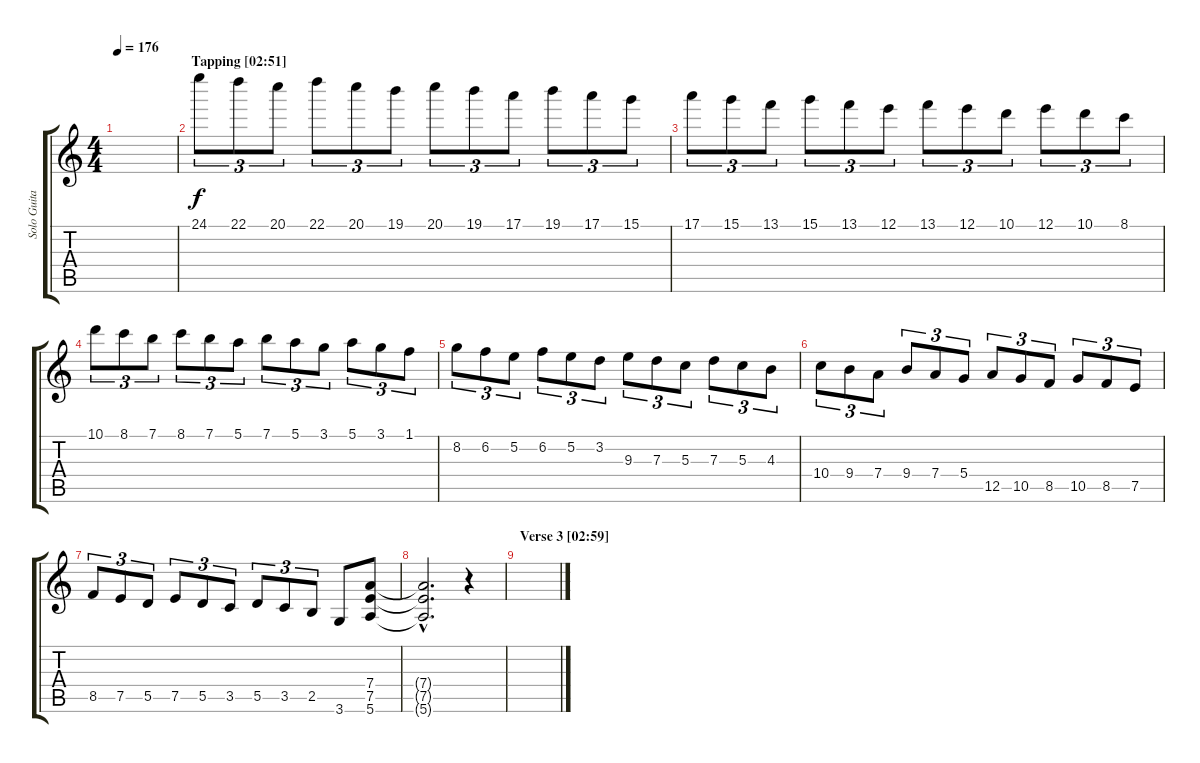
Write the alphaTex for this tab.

\track ("Solo Guitar" "Solo Guita") {instrument overdrivenguitar}
\staff {score tabs}
\tuning (E4 B3 G3 D3 A2 E2) {hide}
\ts (4 4)
\tempo 176
\clef g2
\ks c
|
\section ("" "Tapping [02:51]")
24.1.8{tu (3 2)} 22.1.8{tu (3 2)} 20.1.8{tu (3 2)} 22.1.8{tu (3 2)} 20.1.8{tu (3 2)} 19.1.8{tu (3 2)} 20.1.8{tu (3 2)} 19.1.8{tu (3 2)} 17.1.8{tu (3 2)} 19.1.8{tu (3 2)} 17.1.8{tu (3 2)} 15.1.8{tu (3 2)} |
17.1.8{tu (3 2)} 15.1.8{tu (3 2)} 13.1.8{tu (3 2)} 15.1.8{tu (3 2)} 13.1.8{tu (3 2)} 12.1.8{tu (3 2)} 13.1.8{tu (3 2)} 12.1.8{tu (3 2)} 10.1.8{tu (3 2)} 12.1.8{tu (3 2)} 10.1.8{tu (3 2)} 8.1.8{tu (3 2)} |
10.1.8{tu (3 2)} 8.1.8{tu (3 2)} 7.1.8{tu (3 2)} 8.1.8{tu (3 2)} 7.1.8{tu (3 2)} 5.1.8{tu (3 2)} 7.1.8{tu (3 2)} 5.1.8{tu (3 2)} 3.1.8{tu (3 2)} 5.1.8{tu (3 2)} 3.1.8{tu (3 2)} 1.1.8{tu (3 2)} |
8.2.8{tu (3 2)} 6.2.8{tu (3 2)} 5.2.8{tu (3 2)} 6.2.8{tu (3 2)} 5.2.8{tu (3 2)} 3.2.8{tu (3 2)} 9.3.8{tu (3 2)} 7.3.8{tu (3 2)} 5.3.8{tu (3 2)} 7.3.8{tu (3 2)} 5.3.8{tu (3 2)} 4.3.8{tu (3 2)} |
10.4.8{tu (3 2)} 9.4.8{tu (3 2)} 7.4.8{tu (3 2)} 9.4.8{tu (3 2)} 7.4.8{tu (3 2)} 5.4.8{tu (3 2)} 12.5.8{tu (3 2)} 10.5.8{tu (3 2)} 8.5.8{tu (3 2)} 10.5.8{tu (3 2)} 8.5.8{tu (3 2)} 7.5.8{tu (3 2)} |
8.5.8{tu (3 2)} 7.5.8{tu (3 2)} 5.5.8{tu (3 2)} 7.5.8{tu (3 2)} 5.5.8{tu (3 2)} 3.5.8{tu (3 2)} 5.5.8{tu (3 2)} 3.5.8{tu (3 2)} 2.5.8{tu (3 2)} 3.6.8 (7.4 7.5 5.6).8 |
(7.4{hac t} 7.5{hac t} 5.6{hac t}).2{d} r.4 |
\section ("" "Verse 3 [02:59]")
